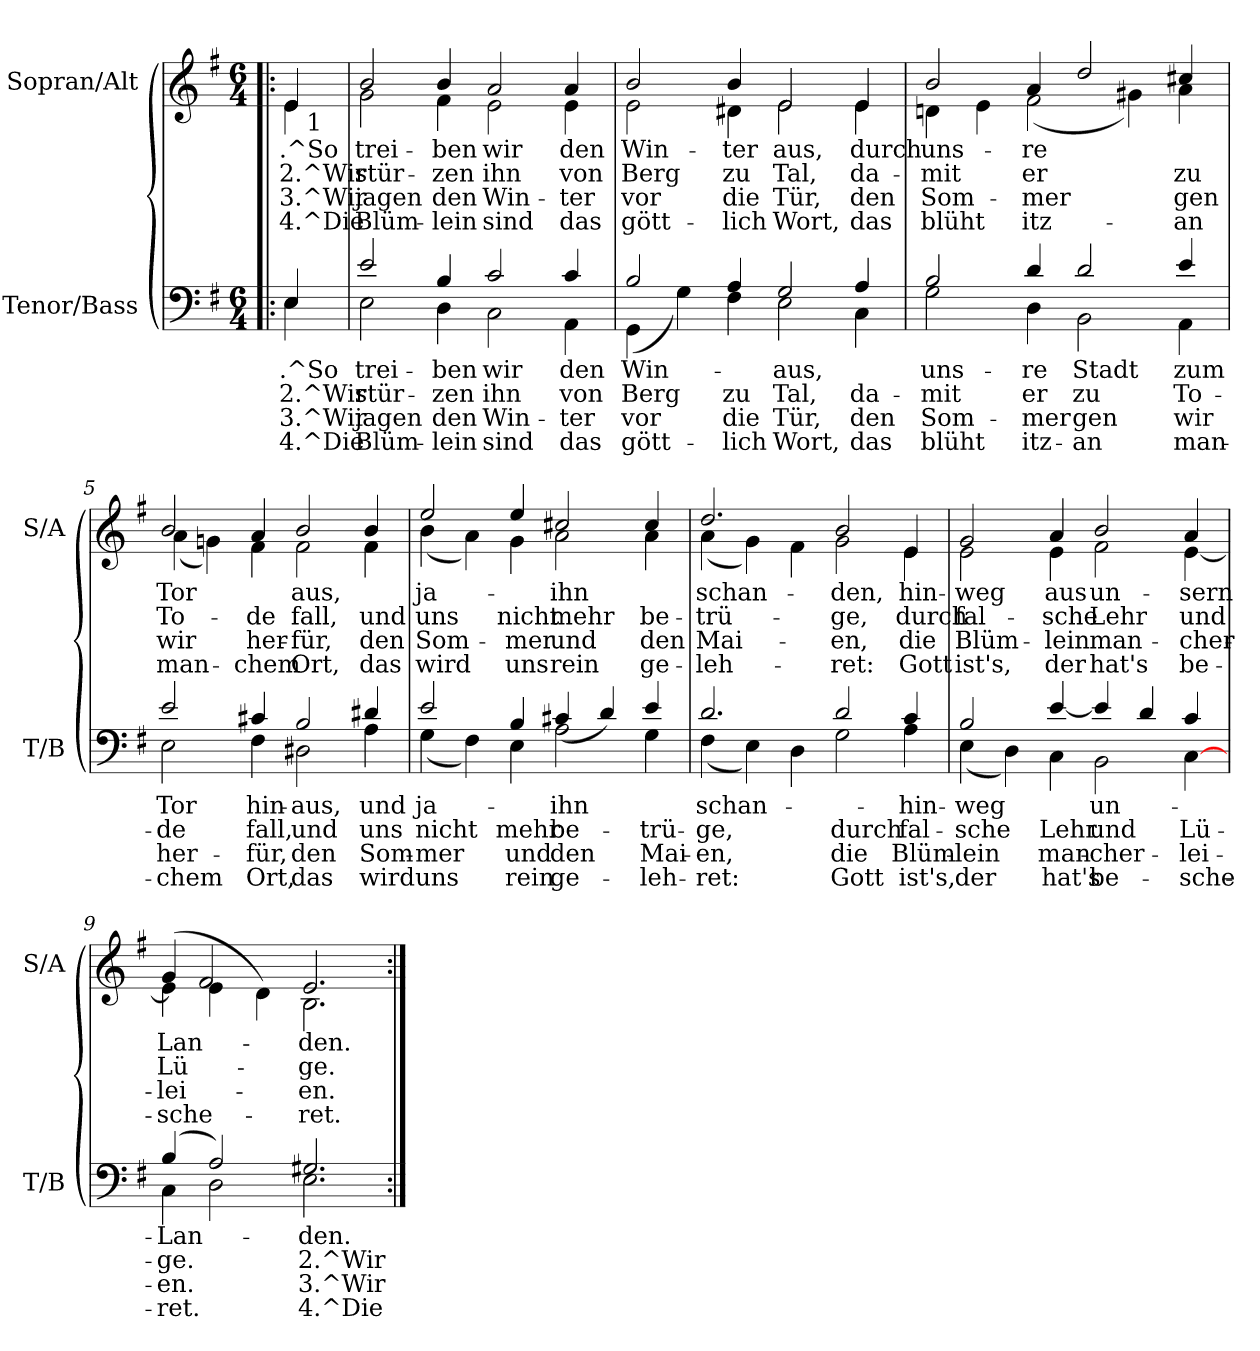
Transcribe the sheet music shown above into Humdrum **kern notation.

**kern	**text	**text	**text	**text	**kern	**text	**text	**text	**text
*part2	*part2	*part2	*part2	*part2	*part1	*part1	*part1	*part1	*part1
*staff2	*staff2	*staff2	*staff2	*staff2	*staff1	*staff1	*staff1	*staff1	*staff1
*I"Tenor/Bass	*	*	*	*	*I"Sopran/Alt	*	*	*	*
*I'T/B	*	*	*	*	*I'S/A	*	*	*	*
*clefF4	*	*	*	*	*clefG2	*	*	*	*
*k[f#]	*	*	*	*	*k[f#]	*	*	*	*
*G:	*	*	*	*	*G:	*	*	*	*
*M6/4	*	*	*	*	*M6/4	*	*	*	*
=1!|:	=1!|:	=1!|:	=1!|:	=1!|:	=1!|:	=1!|:	=1!|:	=1!|:	=1!|:
*^	*	*	*	*	*	*	*	*	*
!	!	!LO:LY:a:rj	!LO:LY:a:rj	!LO:LY:a:rj	!LO:LY:a:rj	!	!LO:LY:b:rj	!LO:LY:b:rj	!LO:LY:b:rj	!LO:LY:b:rj
*	*	*	*	*	*	*^	*	*	*	*
*	*	*	*	*	*	*	*^	*	*	*	*
4E/	4E\	.^So	2.^Wir	3.^Wir	4.^Die	4e/	4e\	16ryy	.^So	2.^Wir	3.^Wir	4.^Die
!	!	!	!	!	!	!	!	!LO:TX:b:t=1	!	!	!	!
.	.	.	.	.	.	.	.	8.ryy	.	.	.	.
=2	=2	=2	=2	=2	=2	=2	=2	=2	=2	=2	=2	=2
!	!	!LO:LY:a:rj	!LO:LY:a:rj	!LO:LY:a:rj	!LO:LY:a:rj	!	!	!	!LO:LY:b:rj	!LO:LY:b:rj	!LO:LY:b:rj	!LO:LY:b:rj
*	*	*	*	*	*	*	*v	*v	*	*	*	*
2e/	2E\	trei-	stür-	jagen	Blüm-	2b/	2g\	trei-	stür-	jagen	Blüm-
!	!	!LO:LY:a:rj	!LO:LY:a:rj	!LO:LY:a:rj	!LO:LY:a:rj	!	!	!LO:LY:b:rj	!LO:LY:b:rj	!LO:LY:b:rj	!LO:LY:b:rj
4B/	4D\	-ben	-zen	den	-lein	4b/	4f#\	-ben	-zen	den	-lein
!	!	!LO:LY:a:rj	!LO:LY:a:rj	!LO:LY:a:rj	!LO:LY:a:rj	!	!	!LO:LY:b:rj	!LO:LY:b:rj	!LO:LY:b:rj	!LO:LY:b:rj
2c/	2C\	wir	ihn	Win-	sind	2a/	2e\	wir	ihn	Win-	sind
!	!	!LO:LY:a:rj	!LO:LY:a:rj	!LO:LY:a:rj	!LO:LY:a:rj	!	!	!LO:LY:b:rj	!LO:LY:b:rj	!LO:LY:b:rj	!LO:LY:b:rj
4c/	4AA\	den	von	-ter	das	4a/	4e\	den	von	-ter	das
=3	=3	=3	=3	=3	=3	=3	=3	=3	=3	=3	=3
!	!	!LO:LY:a:rj	!LO:LY:a:rj	!LO:LY:a:rj	!LO:LY:a:rj	!	!	!LO:LY:b:rj	!LO:LY:b:rj	!LO:LY:b:rj	!LO:LY:b:rj
2B/	(<4GG\	Win-	-Berg	vor	gött-	2b/	2e\	Win-	Berg	vor	gött-
.	4G\)	.	.	.	.	.	.	.	.	.	.
!	!	!LO:LY:a:rj	!LO:LY:a:rj	!LO:LY:a:rj	!LO:LY:a:rj	!	!	!LO:LY:b:rj	!LO:LY:b:rj	!LO:LY:b:rj	!LO:LY:b:rj
4F#\	4A/	.	zu	die	lich	4b/	4d#X\	-ter	zu	die	-lich
!	!	!LO:LY:a:rj	!LO:LY:a:rj	!LO:LY:a:rj	!LO:LY:a:rj	!	!	!LO:LY:b:rj	!LO:LY:b:rj	!LO:LY:b:rj	!LO:LY:b:rj
2G/	2E\	-aus,	Tal,	Tür,	-Wort,	2e/	2e\	aus,	Tal,	Tür,	Wort,
!	!	!LO:LY:a:rj	!LO:LY:a:rj	!LO:LY:a:rj	!LO:LY:a:rj	!	!	!LO:LY:b:rj	!LO:LY:b:rj	!LO:LY:b:rj	!LO:LY:b:rj
4C\	4A/	.	da-	den	das	4e/	4e\	durch	da-	den	das
!!LO:LB:g=z	!!
=4	=4	=4	=4	=4	=4	=4	=4	=4	=4	=4	=4
!	!	!LO:LY:a:rj	!LO:LY:a:rj	!LO:LY:a:rj	!LO:LY:a:rj	!	!	!LO:LY:b:rj	!LO:LY:b:rj	!LO:LY:b:rj	!LO:LY:b:rj
2B/	2G\	uns-	mit	Som-	blüht	2b/	4dn\	uns-	mit	Som-	blüht
.	.	.	.	.	.	.	4e\	.	.	.	.
!	!	!LO:LY:a:rj	!LO:LY:a:rj	!LO:LY:a:rj	!LO:LY:a:rj	!	!	!LO:LY:b:rj	!LO:LY:b:rj	!LO:LY:b:rj	!LO:LY:b:rj
4d/	4D\	-re	er	-mer	itz-	4a/	(<2f#\	re	-er	mer	itz-
!	!	!LO:LY:a:rj	!LO:LY:a:rj	!LO:LY:a:rj	!LO:LY:a:rj	!	!	!	!	!	!
2d/	2BB\	Stadt	zu	gen	-an	2dd/	.	.	.	.	.
.	.	.	.	.	.	.	4g#X\)	.	.	.	.
!	!	!LO:LY:a:rj	!LO:LY:a:rj	!LO:LY:a:rj	!LO:LY:a:rj	!	!	!LO:LY:b:rj	!LO:LY:b:rj	!LO:LY:b:rj	!LO:LY:b:rj
4e/	4AA\	zum	To-	wir	man-	4a\	4cc#X/	.	zu	gen	-an
=5	=5	=5	=5	=5	=5	=5	=5	=5	=5	=5	=5
!	!	!LO:LY:a:rj	!LO:LY:a:rj	!LO:LY:a:rj	!LO:LY:a:rj	!	!	!LO:LY:b:rj	!LO:LY:b:rj	!LO:LY:b:rj	!LO:LY:b:rj
2e/	2E\	Tor	-de	her-	-chem	2b/	(<4a\	Tor	To-	wir	man-
.	.	.	.	.	.	.	4gn\)	.	.	.	.
!	!	!LO:LY:a:rj	!LO:LY:a:rj	!LO:LY:a:rj	!LO:LY:a:rj	!	!	!LO:LY:b:rj	!LO:LY:b:rj	!LO:LY:b:rj	!LO:LY:b:rj
4c#X/	4F#\	hin-	fall,	-für,	Ort,	4f#\	4a/	.	de	-her-	chem
!	!	!LO:LY:a:rj	!LO:LY:a:rj	!LO:LY:a:rj	!LO:LY:a:rj	!	!	!LO:LY:b:rj	!LO:LY:b:rj	!LO:LY:b:rj	!LO:LY:b:rj
2B/	2D#X\	-aus,	und	den	das	2b/	2f#\	aus,	-fall,	für,	-Ort,
!	!	!LO:LY:a:rj	!LO:LY:a:rj	!LO:LY:a:rj	!LO:LY:a:rj	!	!	!LO:LY:b:rj	!LO:LY:b:rj	!LO:LY:b:rj	!LO:LY:b:rj
4d#X/	4A\	und	uns	Som-	wird	4f#\	4b/	.	und	-den	das
=6	=6	=6	=6	=6	=6	=6	=6	=6	=6	=6	=6
!	!	!LO:LY:a:rj	!LO:LY:a:rj	!LO:LY:a:rj	!LO:LY:a:rj	!	!	!LO:LY:b:rj	!LO:LY:b:rj	!LO:LY:b:rj	!LO:LY:b:rj
2e/	(<4G\	ja-	-nicht	-mer	-uns	2ee/	(<4b\	ja-	-uns	Som-	-wird
.	4F#\)	.	.	.	.	.	4a\)	.	.	.	.
!	!	!LO:LY:a:rj	!LO:LY:a:rj	!LO:LY:a:rj	!LO:LY:a:rj	!	!	!LO:LY:b:rj	!LO:LY:b:rj	!LO:LY:b:rj	!LO:LY:b:rj
4E\	4B/	.	mehr	-und	rein	4g\	4ee/	.	nicht	mer	uns
!	!	!LO:LY:a:rj	!LO:LY:a:rj	!LO:LY:a:rj	!LO:LY:a:rj	!	!	!LO:LY:b:rj	!LO:LY:b:rj	!LO:LY:b:rj	!LO:LY:b:rj
2A\	(4c#X/	-ihn	be-	den	ge-	2cc#X/	2a\	-ihn	mehr	-und	rein
.	4d/)	.	.	.	.	.	.	.	.	.	.
!	!	!LO:LY:a:rj	!LO:LY:a:rj	!LO:LY:a:rj	!LO:LY:a:rj	!	!	!LO:LY:b:rj	!LO:LY:b:rj	!LO:LY:b:rj	!LO:LY:b:rj
4G\	4e/	.	trü-	Mai-	leh-	4a\	4cc#/	.	be-	den	ge-
!!LO:LB:g=z	!!
=7	=7	=7	=7	=7	=7	=7	=7	=7	=7	=7	=7
!	!	!LO:LY:a:rj	!LO:LY:a:rj	!LO:LY:a:rj	!LO:LY:a:rj	!	!	!LO:LY:b:rj	!LO:LY:b:rj	!LO:LY:b:rj	!LO:LY:b:rj
2.d/	(<4F#\	schan-	ge,	en,	ret:	2.dd/	(<4a\	schan-	trü-	Mai-	leh-
.	4E\)	.	.	.	.	.	4g\)	.	.	.	.
.	4D\	.	.	.	.	.	4f#\	.	.	.	.
!	!	!LO:LY:a:rj	!LO:LY:a:rj	!LO:LY:a:rj	!LO:LY:a:rj	!	!	!LO:LY:b:rj	!LO:LY:b:rj	!LO:LY:b:rj	!LO:LY:b:rj
2G\	2d/	.	-durch	die	-Gott	2g\	2b/	den,	ge,	en,	ret:
!	!	!LO:LY:a:rj	!LO:LY:a:rj	!LO:LY:a:rj	!LO:LY:a:rj	!	!	!LO:LY:b:rj	!LO:LY:b:rj	!LO:LY:b:rj	!LO:LY:b:rj
4c/	4A\	-hin-	fal-	Blüm-	ist's,	4e/	4e\	-hin-	-durch	-die	-Gott
=8	=8	=8	=8	=8	=8	=8	=8	=8	=8	=8	=8
!	!	!LO:LY:a:rj	!LO:LY:a:rj	!LO:LY:a:rj	!LO:LY:a:rj	!	!	!LO:LY:b:rj	!LO:LY:b:rj	!LO:LY:b:rj	!LO:LY:b:rj
2B/	(<4E\	weg	-sche	-lein	-der	2g/	2e\	-weg	fal-	Blüm-	ist's,
.	4D\)	.	.	.	.	.	.	.	.	.	.
!	!	!LO:LY:a:rj	!LO:LY:a:rj	!LO:LY:a:rj	!LO:LY:a:rj	!	!	!LO:LY:b:rj	!LO:LY:b:rj	!LO:LY:b:rj	!LO:LY:b:rj
4C\	[>4e/	.	-Lehr	-man-	hat's	4a/	4e\	aus	-sche	-lein	der
!	!	!LO:LY:a:rj	!LO:LY:a:rj	!LO:LY:a:rj	!LO:LY:a:rj	!	!	!LO:LY:b:rj	!LO:LY:b:rj	!LO:LY:b:rj	!LO:LY:b:rj
2BB\	4e/]	un-	und	cher-	be-	2b/	2f#\	un-	Lehr	man-	hat's
.	4d/	.	.	.	.	.	.	.	.	.	.
!	!	!LO:LY:a:rj	!LO:LY:a:rj	!LO:LY:a:rj	!LO:LY:a:rj	!	!	!LO:LY:b:rj	!LO:LY:b:rj	!LO:LY:b:rj	!LO:LY:b:rj
[<4C\	4c/	.	Lü-	-lei-	sche-	4a/	[<4e\	-sern	und	-cher-	be-
=9	=9	=9	=9	=9	=9	=9	=9	=9	=9	=9	=9
!	!	!LO:LY:a:rj	!LO:LY:a:rj	!LO:LY:a:rj	!LO:LY:a:rj	!	!	!LO:LY:b:rj	!LO:LY:b:rj	!LO:LY:b:rj	!LO:LY:b:rj
(4B/	4C\	-Lan-	ge.	-en.	-ret.	(4g/	4e\]	Lan-	Lü-	-lei-	-sche-
2A/)	2D\	.	.	.	.	(<4e\	2f#/)	.	.	.	.
.	.	.	.	.	.	4d\)	.	.	.	.	.
!	!	!LO:LY:a:rj	!LO:LY:a:rj	!LO:LY:a:rj	!LO:LY:a:rj	!	!	!LO:LY:b:rj	!LO:LY:b:rj	!LO:LY:b:rj	!LO:LY:b:rj
2.G#X/	2.E\	-den.	2.^Wir	3.^Wir	4.^Die	2.e/	2.B\	-den.	-ge.	-en.	-ret.
*v	*v	*	*	*	*	*	*	*	*	*	*
*	*	*	*	*	*v	*v	*	*	*	*
=:|!	=:|!	=:|!	=:|!	=:|!	=:|!	=:|!	=:|!	=:|!	=:|!
*-	*-	*-	*-	*-	*-	*-	*-	*-	*-
